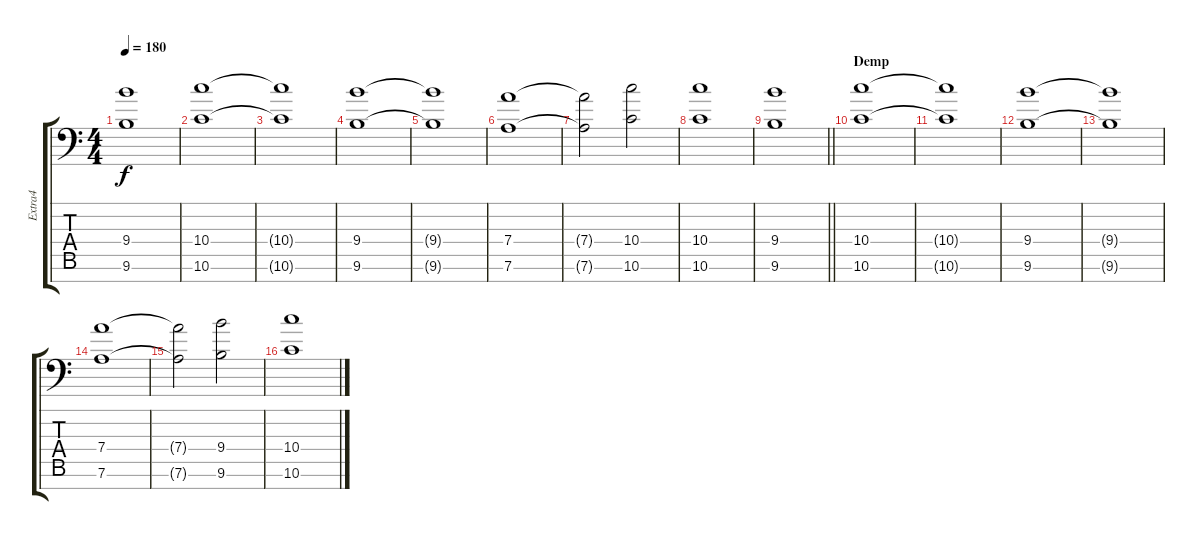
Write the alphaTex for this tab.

\track ("Extra4" "Extra4") {instrument distortionguitar}
\staff {score tabs}
\tuning (E4 B3 G3 D3 A2 D2 A1) {hide}
\ts (4 4)
\tempo 180
\clef f4
\ks c
(9.4 9.6).1{dy f} |
(10.4 10.6).1 |
(10.4{t} 10.6{t}).1 |
(9.4 9.6).1 |
(9.4{t} 9.6{t}).1 |
(7.4 7.6).1 |
(7.4{t} 7.6{t}).2 (10.4 10.6).2 |
(10.4 10.6).1 |
\barLineRight lightlight
(9.4 9.6).1 |
\section ("" "Demp")
(10.4 10.6).1 |
(10.4{t} 10.6{t}).1 |
(9.4 9.6).1 |
(9.4{t} 9.6{t}).1 |
(7.4 7.6).1 |
(7.4{t} 7.6{t}).2 (9.4 9.6).2 |
(10.4 10.6).1
